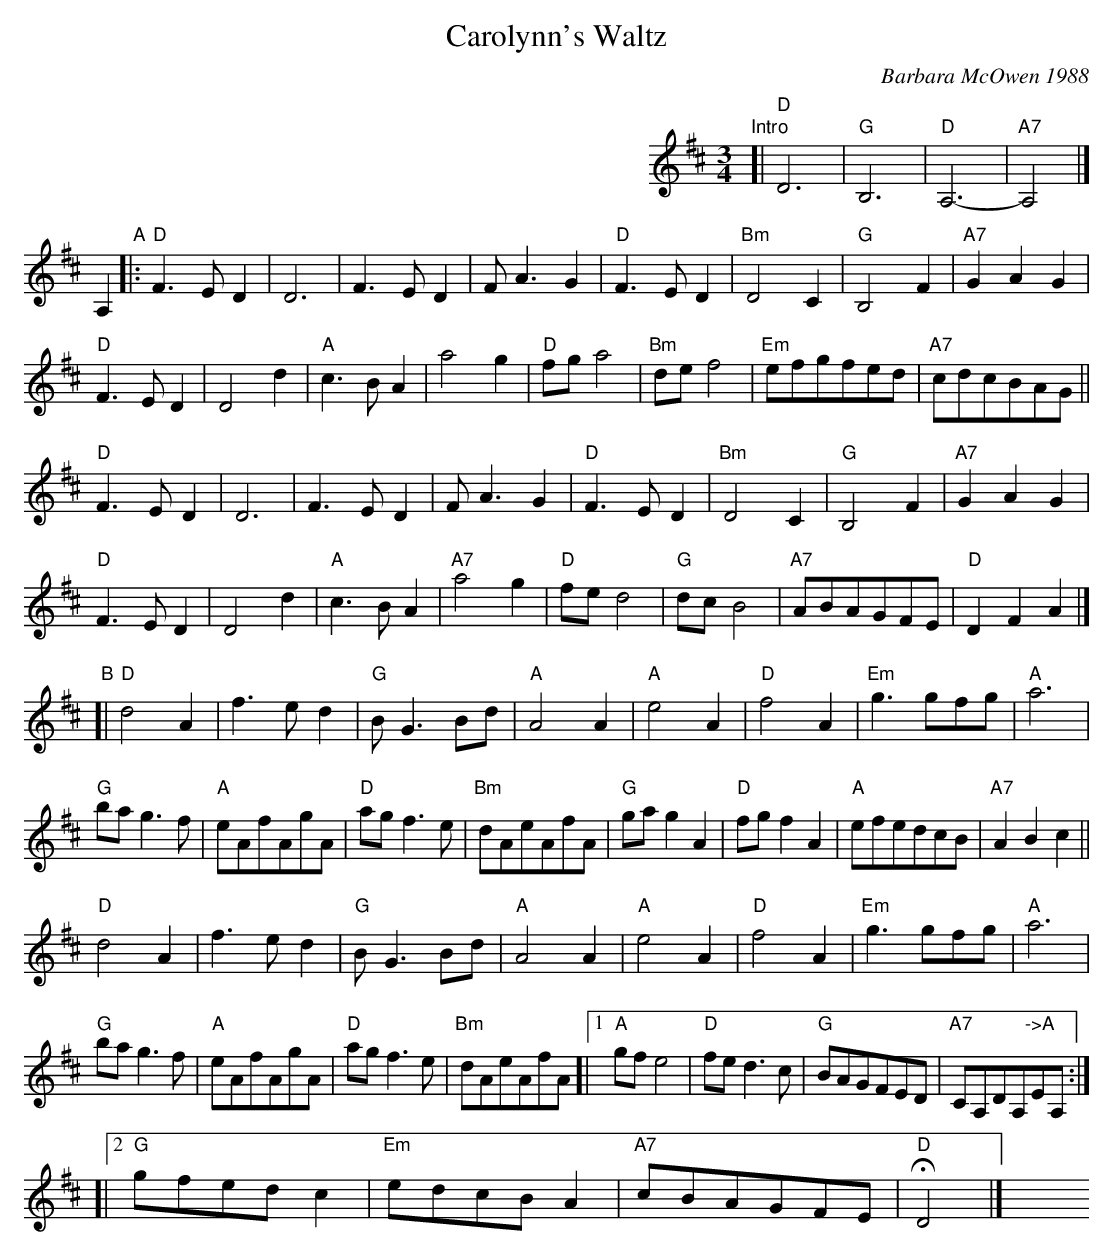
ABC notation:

X:1
T: Carolynn's Waltz
C: Barbara McOwen 1988
M: 3/4
L: 1/8
K: D
"Intro"[| "D"D6 | "G"B,6 | "D"A,6- | "A7"A,4 |]
A,2 "A"|:\
"D"F3ED2 | D6 | F3ED2 | FA3G2 | "D"F3ED2 | "Bm"D4C2 | "G"B,4F2 | "A7"G2A2G2 |
"D"F3ED2 | D4d2 | "A"c3BA2 | a4g2 | "D"fga4 | "Bm"def4 | "Em"efgfed | "A7"cdcBAG ||
"D"F3ED2 | D6 | F3ED2 | FA3G2 | "D"F3ED2 | "Bm"D4C2 | "G"B,4F2 | "A7"G2A2G2 |
"D"F3ED2 | D4d2 | "A"c3BA2 | "A7"a4g2 | "D"fed4 | "G"dcB4 | "A7"ABAGFE | "D"D2F2A2 |]
"B"[|\
"D"d4A2 | f3ed2 | "G"BG3Bd | "A"A4A2 | "A"e4A2 | "D"f4A2 | "Em"g3gfg | "A"a6 |
"G"bag3f | "A"eAfAgA | "D"agf3e | "Bm"dAeAfA | "G"gag2A2 | "D"fgf2A2 | "A"efedcB | "A7"A2B2c2 ||
"D"d4A2 | f3ed2 | "G"BG3Bd | "A"A4A2 | "A"e4A2 | "D"f4A2 | "Em"g3gfg | "A"a6 |
"G"bag3f | "A"eAfAgA | "D"agf3e | "Bm"dAeAfA [|1 "A"gfe4 | "D"fed3c | "G"BAGFED | "A7"CA,DA,"->A"EA, :|
[|2 "G"gfedc2 | "Em"edcBA2 | "A7"cBAGFE | "D"HD4 |] y6 y6 y6 y6 y6 y6 y6 y6
